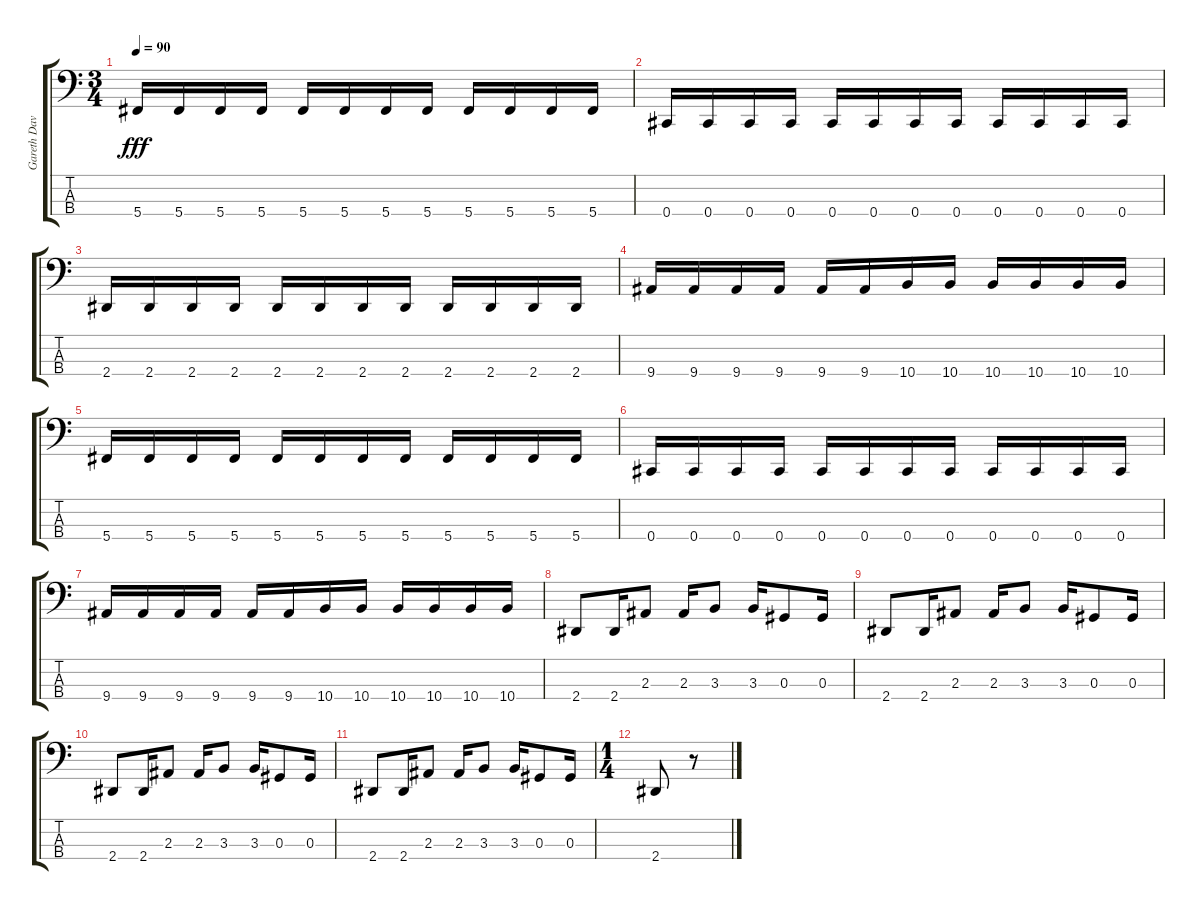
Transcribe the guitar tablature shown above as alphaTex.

\track ("Gareth Davis" "Gareth Dav") {instrument electricbasspick}
\staff {score tabs}
\tuning (Gb2 Db2 Ab1 Db1) {hide}
\ts (3 4)
\tempo 90
\clef f4
\ks c
5.4.16{dy fff} 5.4.16 5.4.16 5.4.16 5.4.16 5.4.16 5.4.16 5.4.16 5.4.16 5.4.16 5.4.16 5.4.16 |
0.4.16 0.4.16 0.4.16 0.4.16 0.4.16 0.4.16 0.4.16 0.4.16 0.4.16 0.4.16 0.4.16 0.4.16 |
2.4.16 2.4.16 2.4.16 2.4.16 2.4.16 2.4.16 2.4.16 2.4.16 2.4.16 2.4.16 2.4.16 2.4.16 |
9.4.16 9.4.16 9.4.16 9.4.16 9.4.16 9.4.16 10.4.16 10.4.16 10.4.16 10.4.16 10.4.16 10.4.16 |
5.4.16 5.4.16 5.4.16 5.4.16 5.4.16 5.4.16 5.4.16 5.4.16 5.4.16 5.4.16 5.4.16 5.4.16 |
0.4.16 0.4.16 0.4.16 0.4.16 0.4.16 0.4.16 0.4.16 0.4.16 0.4.16 0.4.16 0.4.16 0.4.16 |
9.4.16 9.4.16 9.4.16 9.4.16 9.4.16 9.4.16 10.4.16 10.4.16 10.4.16 10.4.16 10.4.16 10.4.16 |
2.4.8 2.4.16 2.3.8 2.3.16 3.3.8 3.3.16 0.3.8 0.3.16 |
2.4.8 2.4.16 2.3.8 2.3.16 3.3.8 3.3.16 0.3.8 0.3.16 |
2.4.8 2.4.16 2.3.8 2.3.16 3.3.8 3.3.16 0.3.8 0.3.16 |
2.4.8 2.4.16 2.3.8 2.3.16 3.3.8 3.3.16 0.3.8 0.3.16 |
\ts (1 4)
2.4.8 r.8
